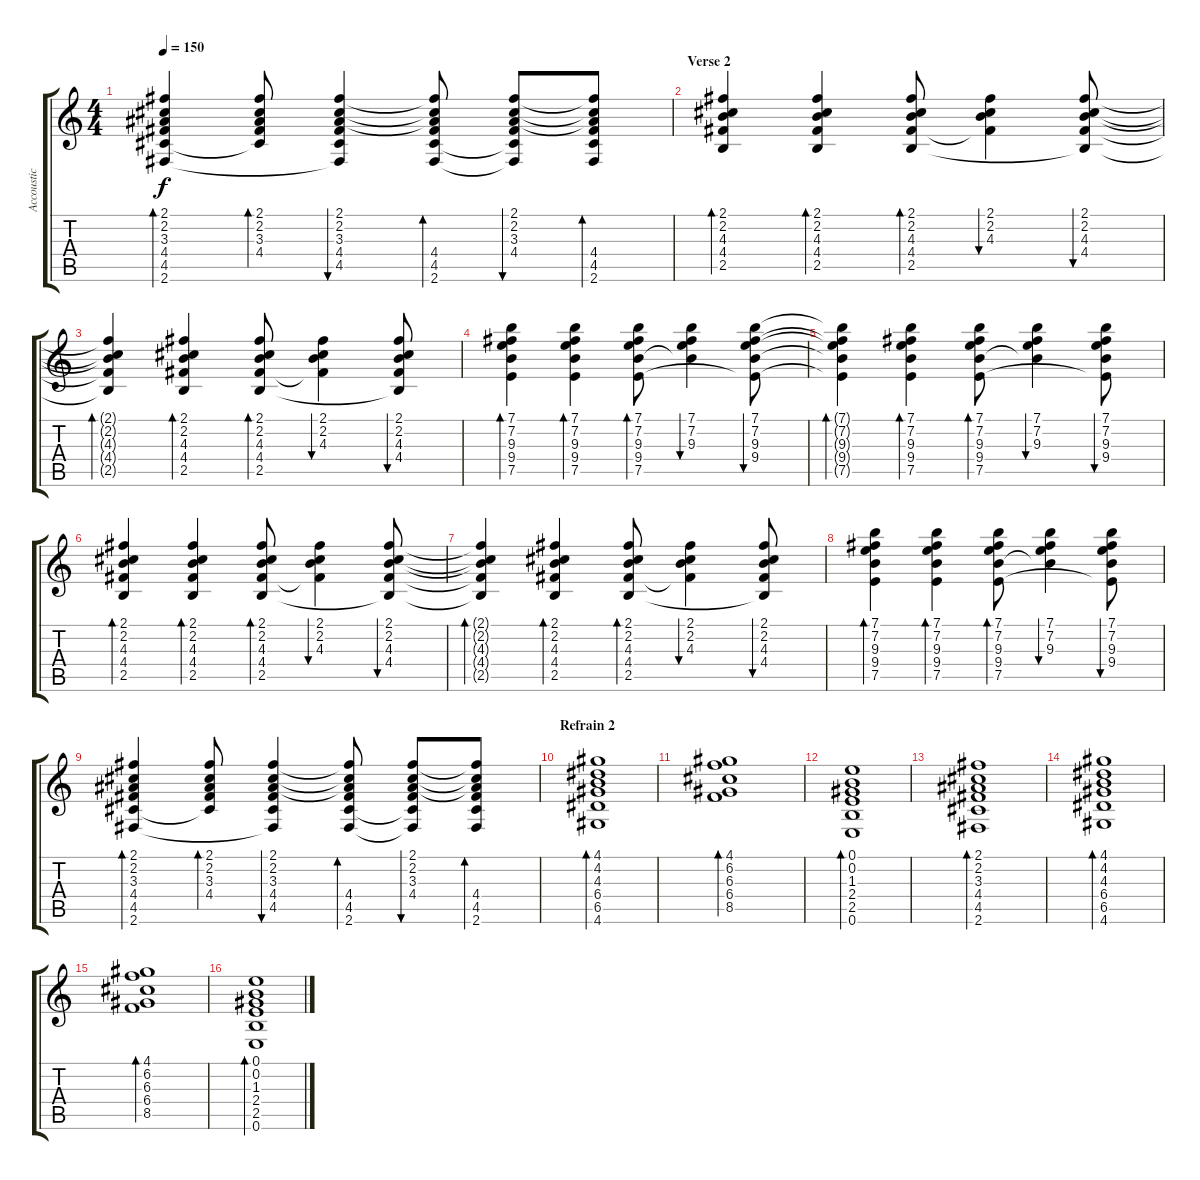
\track ("Accoustic Guitar" "Accoustic ") {instrument acousticguitarsteel}
\staff {score tabs}
\tuning (E4 B3 G3 D3 A2 E2) {hide}
\ts (4 4)
\tempo 150
\clef g2
\ks c
(2.1 2.2 3.3 4.4 4.5 2.6).4{bd 60 dy f} (2.1 2.2 3.3 4.4 4.5{t}).8{bd 60} (2.1 2.2 3.3 4.4 4.5 2.6{t}).4{bu 60} (2.1{t} 2.2{t} 3.3{t} 4.4 4.5 2.6).8{bd 60} (2.1 2.2 3.3 4.4 4.5{t} 2.6{t}).8{bu 60} (2.1{t} 2.2{t} 3.3{t} 4.4 4.5 2.6).8{bd 60} |
\section ("" "Verse 2")
(2.1 2.2 4.3 4.4 2.5).4{bd 60} (2.1 2.2 4.3 4.4 2.5).4{bd 60} (2.1 2.2 4.3 4.4 2.5).8{bd 60} (2.1 2.2 4.3 4.4{t}).4{bu 60} (2.1 2.2 4.3 4.4 2.5{t}).8{bu 60} |
(2.1{t} 2.2{t} 4.3{t} 4.4{t} 2.5{t}).4{bd 60} (2.1 2.2 4.3 4.4 2.5).4{bd 60} (2.1 2.2 4.3 4.4 2.5).8{bd 60} (2.1 2.2 4.3 4.4{t}).4{bu 60} (2.1 2.2 4.3 4.4 2.5{t}).8{bu 60} |
(7.1 7.2 9.3 9.4 7.5).4{bd 60} (7.1 7.2 9.3 9.4 7.5).4{bd 60} (7.1 7.2 9.3 9.4 7.5).8{bd 60} (7.1 7.2 9.3 9.4{t}).4{bu 60} (7.1 7.2 9.3 9.4 7.5{t}).8{bu 60} |
(7.1{t} 7.2{t} 9.3{t} 9.4{t} 7.5{t}).4{bd 60} (7.1 7.2 9.3 9.4 7.5).4{bd 60} (7.1 7.2 9.3 9.4 7.5).8{bd 60} (7.1 7.2 9.3 9.4{t}).4{bu 60} (7.1 7.2 9.3 9.4 7.5{t}).8{bu 60} |
(2.1 2.2 4.3 4.4 2.5).4{bd 60} (2.1 2.2 4.3 4.4 2.5).4{bd 60} (2.1 2.2 4.3 4.4 2.5).8{bd 60} (2.1 2.2 4.3 4.4{t}).4{bu 60} (2.1 2.2 4.3 4.4 2.5{t}).8{bu 60} |
(2.1{t} 2.2{t} 4.3{t} 4.4{t} 2.5{t}).4{bd 60} (2.1 2.2 4.3 4.4 2.5).4{bd 60} (2.1 2.2 4.3 4.4 2.5).8{bd 60} (2.1 2.2 4.3 4.4{t}).4{bu 60} (2.1 2.2 4.3 4.4 2.5{t}).8{bu 60} |
(7.1 7.2 9.3 9.4 7.5).4{bd 60} (7.1 7.2 9.3 9.4 7.5).4{bd 60} (7.1 7.2 9.3 9.4 7.5).8{bd 60} (7.1 7.2 9.3 9.4{t}).4{bu 60} (7.1 7.2 9.3 9.4 7.5{t}).8{bu 60} |
(2.1 2.2 3.3 4.4 4.5 2.6).4{bd 60} (2.1 2.2 3.3 4.4 4.5{t}).8{bd 60} (2.1 2.2 3.3 4.4 4.5 2.6{t}).4{bu 60} (2.1{t} 2.2{t} 3.3{t} 4.4 4.5 2.6).8{bd 60} (2.1 2.2 3.3 4.4 4.5{t} 2.6{t}).8{bu 60} (2.1{t} 2.2{t} 3.3{t} 4.4 4.5 2.6).8{bd 60} |
\section ("" "Refrain 2")
(4.1 4.2 4.3 6.4 6.5 4.6).1{bd 240} |
(4.1 6.2 6.3 6.4 8.5).1{bd 240} |
(0.1 0.2 1.3 2.4 2.5 0.6).1{bd 240} |
(2.1 2.2 3.3 4.4 4.5 2.6).1{bd 240} |
(4.1 4.2 4.3 6.4 6.5 4.6).1{bd 240} |
(4.1 6.2 6.3 6.4 8.5).1{bd 240} |
(0.1 0.2 1.3 2.4 2.5 0.6).1{bd 240}
